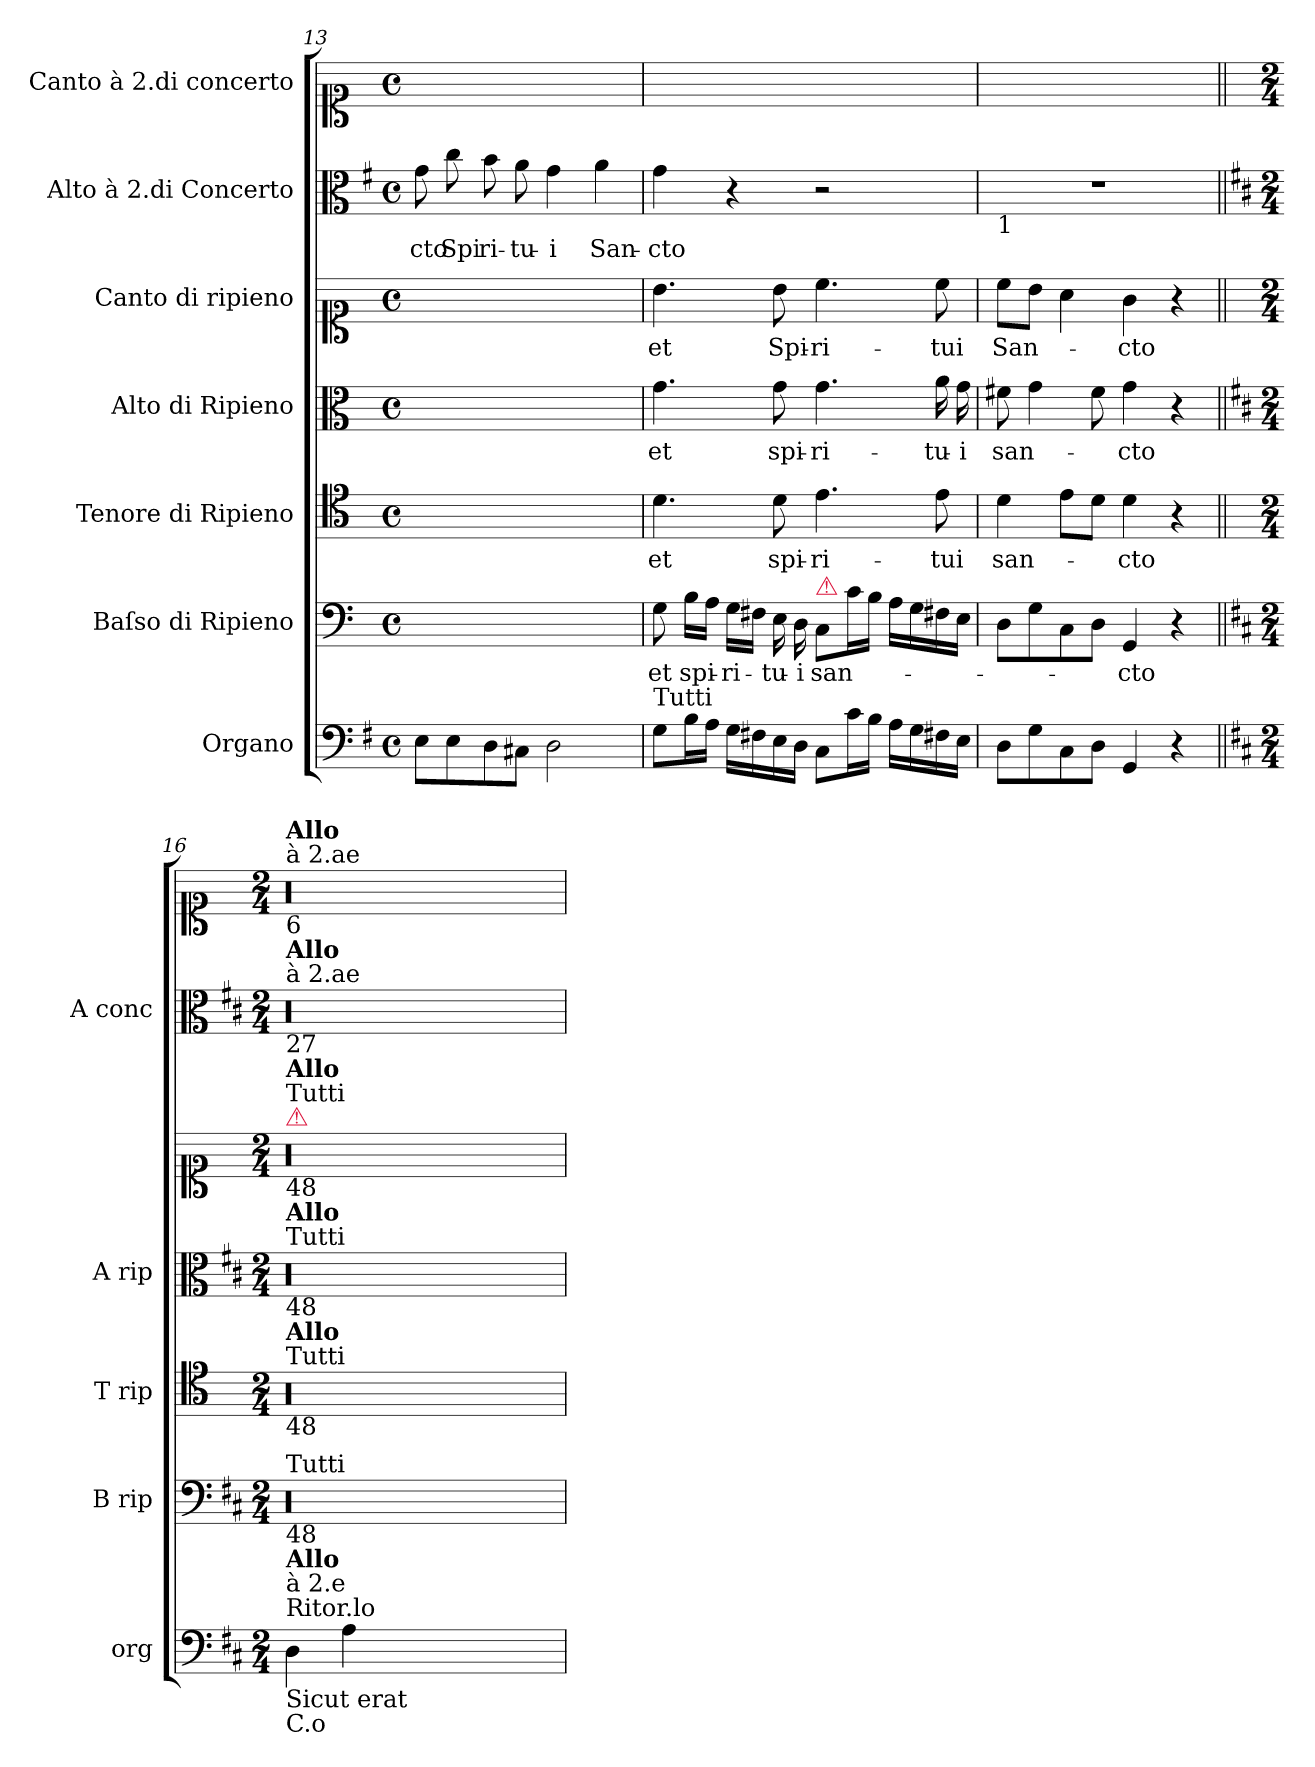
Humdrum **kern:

**kern	**kern	**text	**kern	**text	**kern	**text	**kern	**text	**kern	**text	**kern
*part7	*part6	*part6	*part5	*part5	*part4	*part4	*part3	*part3	*part2	*part2	*part1
*staff7	*staff6	*staff6	*staff5	*staff5	*staff4	*staff4	*staff3	*staff3	*staff2	*staff2	*staff1
*I"Organo	*I"Baſso di Ripieno	*	*I"Tenore di Ripieno	*	*I"Alto di Ripieno	*	*I"Canto di ripieno	*	*I"Alto à 2.di Concerto	*	*I"Canto à 2.di concerto
*I'org	*I'B rip	*	*I'T rip	*	*I'A rip	*	*	*	*I'A conc	*	*
*clefF4	*clefF4	*	*clefC4	*	*clefC3	*	*clefC1	*	*clefC3	*	*clefC1
*k[f#]	*k[]	*	*k[]	*	*k[]	*	*k[]	*	*k[f#]	*	*k[]
*M4/4	*M4/4	*	*M4/4	*	*M4/4	*	*M4/4	*	*M4/4	*	*M4/4
*met(c)	*met(c)	*	*met(c)	*	*met(c)	*	*met(c)	*	*met(c)	*	*met(c)
=13	=13	=13	=13	=13	=13	=13	=13	=13	=13	=13	=13
8E\L	1ryy	.	1ryy	.	1ryy	.	1ryy	.	8g\	-cto	1ryy
8E\	.	.	.	.	.	.	.	.	8cc\	Spi-	.
8D\	.	.	.	.	.	.	.	.	8b\	-ri-	.
8C#X\J	.	.	.	.	.	.	.	.	8a\	-tu-	.
2D\	.	.	.	.	.	.	.	.	4g\	-i	.
.	.	.	.	.	.	.	.	.	4a\	San-	.
=14	=14	=14	=14	=14	=14	=14	=14	=14	=14	=14	=14
!LO:TX:a:t=Tutti	!	!	!	!	!	!	!	!	!	!	!
8G\L	8G\	et	4.d\	et	4.g\	et	4.b\	et	4g\	-cto	1ryy
16B\L	16B\LL	spi-	.	.	.	.	.	.	.	.	.
16A\JJ	16A\JJ	.	.	.	.	.	.	.	.	.	.
16G\LL	16G\LL	-ri-	.	.	.	.	.	.	4r	.	.
16F#X\	16F#X\JJ	.	.	.	.	.	.	.	.	.	.
16E\	16E\	-tu-	8d\	spi-	8g\	spi-	8b\	Spi-	.	.	.
16D\JJ	16D\	-i	.	.	.	.	.	.	.	.	.
!	!LO:TX:a:color=crimson:t=⚠	!	!	!	!	!	!	!	!	!	!
8C\L	8C/L	san-	4.e\	-ri-	4.g\	-ri-	4.cc\	-ri-	2r	.	.
16c\L	16c\L	.	.	.	.	.	.	.	.	.	.
16B\JJ	16B\JJ	.	.	.	.	.	.	.	.	.	.
16A\LL	16A\LL	.	.	.	.	.	.	.	.	.	.
16G\	16G\	.	.	.	.	.	.	.	.	.	.
16F#X\	16F#X\	.	8e\	-tui	16a\	-tu-	8cc\	-tui	.	.	.
16E\JJ	16E\JJ	.	.	.	16g\	-i	.	.	.	.	.
=15	=15	=15	=15	=15	=15	=15	=15	=15	=15	=15	=15
!	!	!	!	!	!	!	!	!	!LO:TX:b:t=1	!	!
8D\L	8D\L	.	4d\	san-	8f#X\	san-	8cc\L	San-	1r	.	1ryy
8G\	8G\	.	.	.	4g\	.	8b\J	.	.	.	.
8C\	8C\	.	8e\L	.	.	.	4a\	.	.	.	.
8D\J	8D\J	.	8d\J	.	8f#\	.	.	.	.	.	.
4GG/	4GG/	-cto	4d\	-cto	4g\	-cto	4g\	-cto	.	.	.
4r	4r	.	4r	.	4r	.	4r	.	.	.	.
=16||	=16||	=16||	=16||	=16||	=16||	=16||	=16||	=16||	=16||	=16||	=16||
*k[f#c#]	*k[f#c#]	*	*	*	*k[f#c#]	*	*	*	*k[f#c#]	*	*
*M2/4	*M2/4	*	*M2/4	*	*M2/4	*	*M2/4	*	*M2/4	*	*M2/4
!	!	!	!	!	!	!	!	!	!	!	!LO:TX:a:t=à 2.ae
!	!	!	!	!	!	!	!	!	!	!	!LO:TX:a:B:t=Allo
!	!	!	!	!	!	!	!	!	!	!	!LO:TX:b:t=6
!	!	!	!	!	!	!	!	!	!LO:TX:a:t=à 2.ae	!	!
!	!	!	!	!	!	!	!	!	!LO:TX:a:B:t=Allo	!	!
!	!	!	!	!	!	!	!	!	!LO:TX:b:t=27	!	!
!	!	!	!	!	!	!	!LO:TX:a:color=crimson:t=⚠	!	!	!	!
!	!	!	!	!	!	!	!LO:TX:b:t=48	!	!	!	!
!	!	!	!	!	!	!	!LO:TX:a:t=Tutti	!	!	!	!
!	!	!	!	!	!	!	!LO:TX:a:B:t=Allo	!	!	!	!
!	!	!	!	!	!LO:TX:b:t=48	!	!	!	!	!	!
!	!	!	!	!	!LO:TX:a:t=Tutti	!	!	!	!	!	!
!	!	!	!	!	!LO:TX:a:B:t=Allo	!	!	!	!	!	!
!	!	!	!LO:TX:b:t=48	!	!	!	!	!	!	!	!
!	!	!	!LO:TX:a:t=Tutti	!	!	!	!	!	!	!	!
!	!	!	!LO:TX:a:B:t=Allo	!	!	!	!	!	!	!	!
!	!LO:TX:b:t=48	!	!	!	!	!	!	!	!	!	!
!	!LO:TX:a:t=Tutti	!	!	!	!	!	!	!	!	!	!
!LO:TX:b:t=Sicut erat	!	!	!	!	!	!	!	!	!	!	!
!LO:TX:a:t=Ritor.lo	!	!	!	!	!	!	!	!	!	!	!
!LO:TX:a:t=à 2.e	!	!	!	!	!	!	!	!	!	!	!
!LO:TX:a:B:t=Allo	!	!	!	!	!	!	!	!	!	!	!
!LO:TX:b:t=C.o	!	!	!	!	!	!	!	!	!	!	!
!	!LO:N:vis=00	!	!LO:N:vis=00	!	!LO:N:vis=00	!	!LO:N:vis=00	!	!LO:N:vis=00	!	!LO:N:vis=00
4D\	0r	.	0r	.	0r	.	0r	.	0r	.	0r
4A\	.	.	.	.	.	.	.	.	.	.	.
1.ryy	.	.	.	.	.	.	.	.	.	.	.
=	=	=	=	=	=	=	=	=	=	=	=
*-	*-	*-	*-	*-	*-	*-	*-	*-	*-	*-	*-
